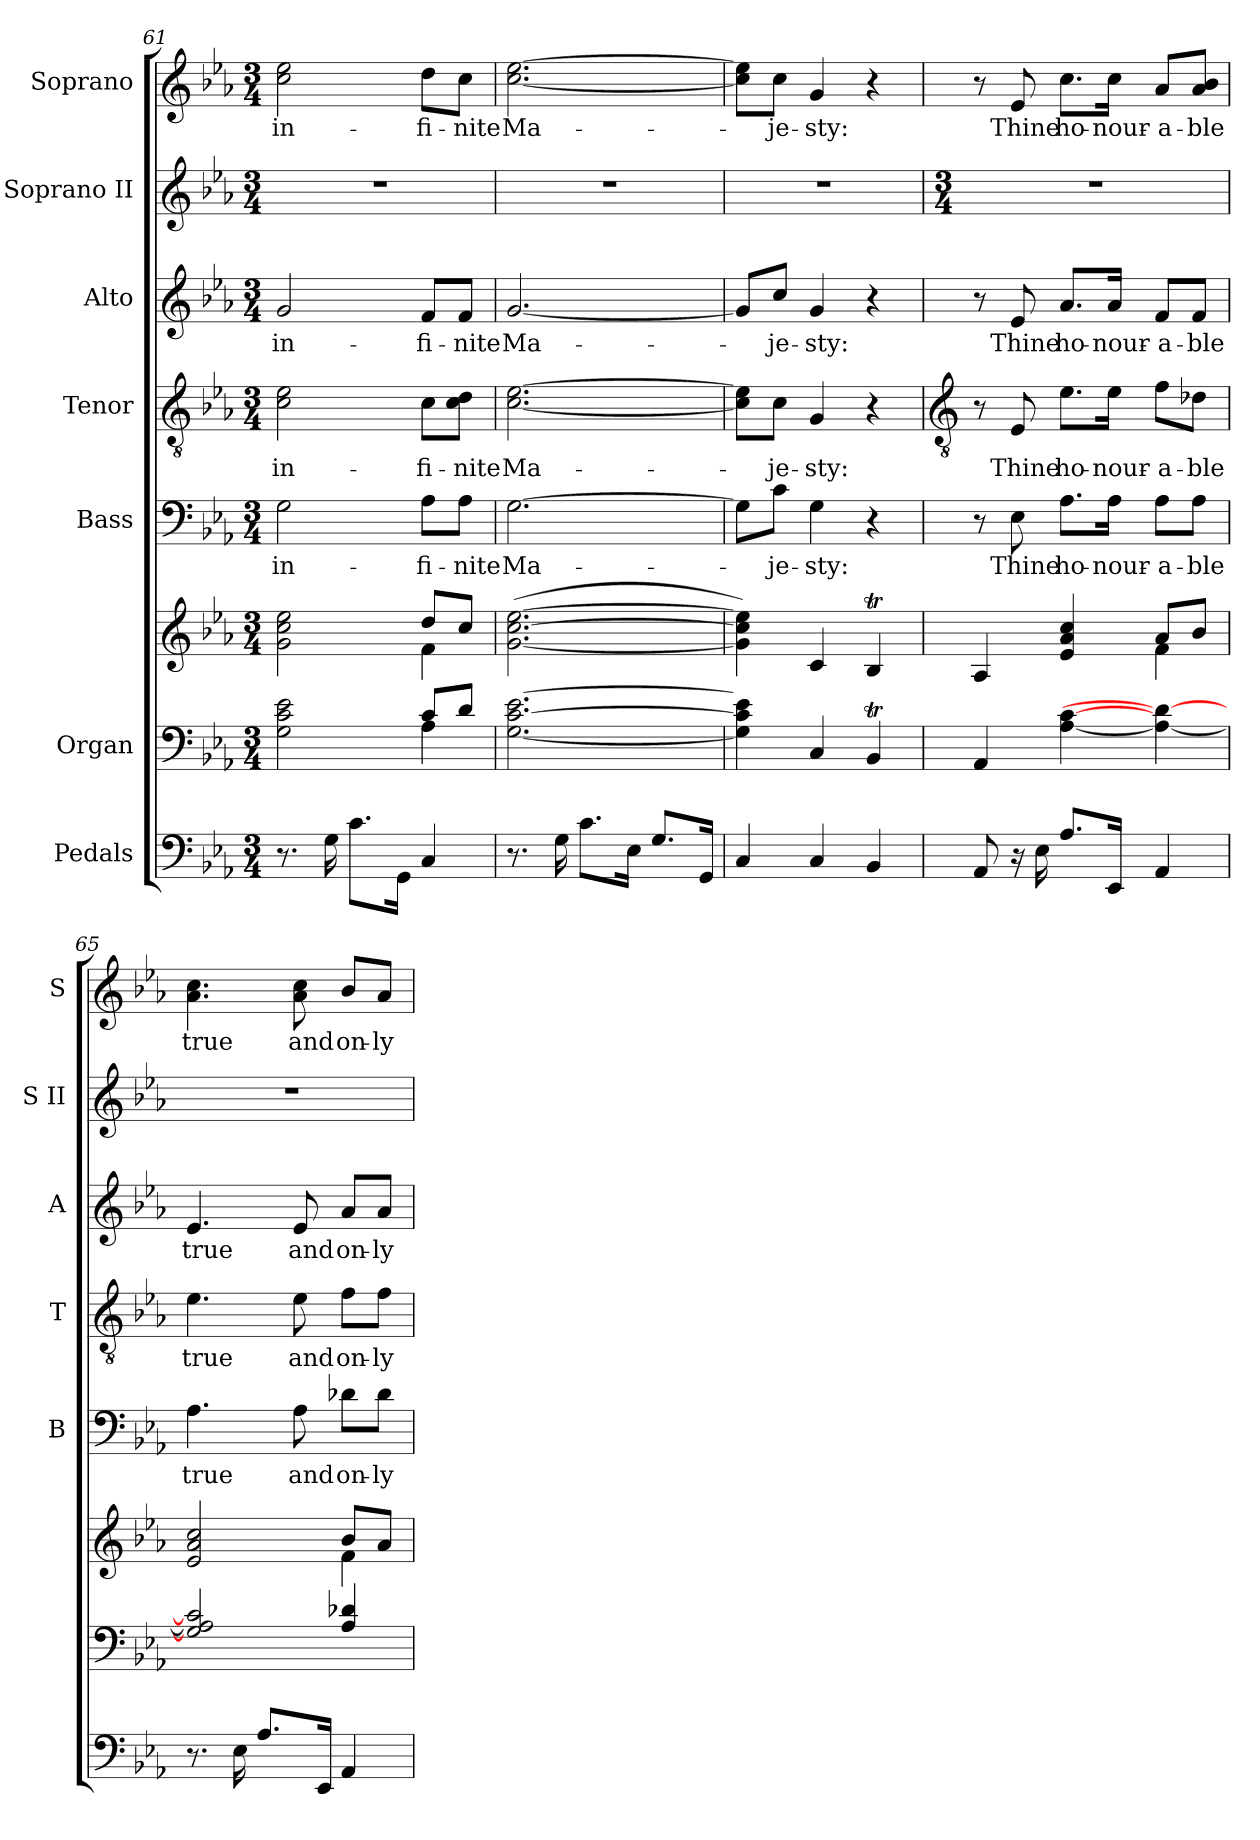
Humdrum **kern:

**kern	**kern	**kern	**kern	**text	**kern	**text	**kern	**text	**kern	**kern	**text
*part7	*part6	*part6	*part5	*part5	*part4	*part4	*part3	*part3	*part2	*part1	*part1
*staff8	*staff7	*staff6	*staff5	*staff5	*staff4	*staff4	*staff3	*staff3	*staff2	*staff1	*staff1
*I"Pedals	*I"Organ	*	*I"Bass	*	*I"Tenor	*	*I"Alto	*	*I"Soprano II	*I"Soprano	*
*	*	*	*I'B	*	*I'T	*	*I'A	*	*I'S II	*I'S	*
*clefF4	*clefF4	*clefG2	*clefF4	*	*clefGv2	*	*clefG2	*	*clefG2	*clefG2	*
*k[b-e-a-]	*k[b-e-a-]	*k[b-e-a-]	*k[b-e-a-]	*	*k[b-e-a-]	*	*k[b-e-a-]	*	*k[b-e-a-]	*k[b-e-a-]	*
*E-:	*E-:	*E-:	*E-:	*	*E-:	*	*E-:	*	*E-:	*E-:	*
*M3/4	*M3/4	*M3/4	*M3/4	*	*M3/4	*	*M3/4	*	*M3/4	*M3/4	*
=61	=61	=61	=61	=61	=61	=61	=61	=61	=61	=61	=61
*	*^	*^	*	*	*	*	*	*	*	*	*
!	!	!	!	!	!	!LO:LY:b	!	!LO:LY:b	!	!LO:LY:b	!	!	!LO:LY:b
8.r	2G 2c 2e-	2ryy	2g 2cc 2ee-	2ryy	2G	in-	2c 2e-	in-	2g	in-	2.r	2cc 2ee-	in-
16G	.	.	.	.	.	.	.	.	.	.	.	.	.
8.cL	.	.	.	.	.	.	.	.	.	.	.	.	.
16GGJ	.	.	.	.	.	.	.	.	.	.	.	.	.
!	!	!	!	!	!	!LO:LY:b	!	!LO:LY:b	!	!LO:LY:b	!	!	!LO:LY:b
4C	8c/L	4A-\	8dd/L	4f\	8A-\L	-fi-	8c\L	-fi-	8f/L	-fi-	.	8dd\L	-fi-
!	!	!	!	!	!	!LO:LY:b	!	!LO:LY:b	!	!LO:LY:b	!	!	!LO:LY:b
.	8d/J	.	8cc/J	.	8A-\J	-nite	8c\ 8d\J	-nite	8f/J	-nite	.	8cc\J	-nite
=62	=62	=62	=62	=62	=62	=62	=62	=62	=62	=62	=62	=62	=62
!	!	!	!	!	!	!LO:LY:b	!	!LO:LY:b	!	!LO:LY:b	!	!	!LO:LY:b
8.r	[2.G [2.c [2.e-	2ryy	(>[2.g [2.cc [2.ee-	2ryy	[2.G	Ma-	[2.c [2.e-	Ma-	[2.g	Ma-	2.r	[2.cc [2.ee-	Ma-
16G	.	.	.	.	.	.	.	.	.	.	.	.	.
8.cL	.	.	.	.	.	.	.	.	.	.	.	.	.
16E-J	.	.	.	.	.	.	.	.	.	.	.	.	.
8.GL	.	4ryy	.	4ryy	.	.	.	.	.	.	.	.	.
16GGJ	.	.	.	.	.	.	.	.	.	.	.	.	.
=63	=63	=63	=63	=63	=63	=63	=63	=63	=63	=63	=63	=63	=63
4C	4G] 4c] 4e-]	2ryy	4g] 4cc] 4ee-])	2ryy	8G\L]	.	8c]\ 8e-]\L	.	8g/L]	.	2.r	8cc]\ 8ee-]\L	.
!	!	!	!	!	!	!LO:LY:b	!	!LO:LY:b	!	!LO:LY:b	!	!	!LO:LY:b
.	.	.	.	.	8c\J	je-	8c\J	je-	8cc/J	je-	.	8cc\J	je-
!	!	!	!	!	!	!LO:LY:b	!	!LO:LY:b	!	!LO:LY:b	!	!	!LO:LY:b
4C	4C	.	4c	.	4G	-sty:	4G	-sty:	4g	-sty:	.	4g	-sty:
4BB-	4BB-T	4ryy	4B-T	4ryy	4r	.	4r	.	4r	.	.	4r	.
!!LO:LB:g=z
=64	=64	=64	=64	=64	=64	=64	=64	=64	=64	=64	=64	=64	=64
*	*	*	*	*	*	*	*clefGv2	*	*	*	*	*	*
*	*	*	*	*	*	*	*	*	*	*	*M3/4	*	*
8AA-	4AA-	2ryy	4A-	2ryy	8r	.	8r	.	8r	.	2.r	8r	.
!	!	!	!	!	!	!LO:LY:b	!	!LO:LY:b	!	!LO:LY:b	!	!	!LO:LY:b
16r	.	.	.	.	8E-	Thine	8E-	Thine	8e-	Thine	.	8e-	Thine
16E-	.	.	.	.	.	.	.	.	.	.	.	.	.
!	!	!	!	!	!	!LO:LY:b	!	!LO:LY:b	!	!LO:LY:b	!	!	!LO:LY:b
8.A-L	[4A- [4c	.	4e- 4a- 4cc	.	8.A-\L	ho-	8.e-\L	ho-	8.a-/L	ho-	.	8.cc\L	ho-
!	!	!	!	!	!	!LO:LY:b	!	!LO:LY:b	!	!LO:LY:b	!	!	!LO:LY:b
16EE-J	.	.	.	.	16A-\Jk	-nour-	16e-\Jk	-nour-	16a-/Jk	-nour-	.	16cc\Jk	-nour-
!	!	!	!	!	!	!LO:LY:b	!	!LO:LY:b	!	!LO:LY:b	!	!	!LO:LY:b
4AA-	4A-_ 4d-_	4ryy	8a-L	4f\	8A-\L	-a-	8f\L	-a-	8f/L	-a-	.	8a-/L	-a-
!	!	!	!	!	!	!LO:LY:b	!	!LO:LY:b	!	!LO:LY:b	!	!	!LO:LY:b
.	.	.	8b-J	.	8A-\J	-ble	8d-X\J	-ble	8f/J	-ble	.	8a-/ 8b-/J	-ble
=65	=65	=65	=65	=65	=65	=65	=65	=65	=65	=65	=65	=65	=65
!	!	!LO:N:vis=1	!	!	!	!LO:LY:b	!	!LO:LY:b	!	!LO:LY:b	!	!	!LO:LY:b
8.r	2G] 2A-] 2c]	2.ryy	2e- 2a- 2cc	2ryy	4.A-	true	4.e-	true	4.e-	true	2.r	4.a- 4.cc	true
16E-	.	.	.	.	.	.	.	.	.	.	.	.	.
8.A-L	.	.	.	.	.	.	.	.	.	.	.	.	.
!	!	!	!	!	!	!LO:LY:b	!	!LO:LY:b	!	!LO:LY:b	!	!	!LO:LY:b
.	.	.	.	.	8A-	and	8e-	and	8e-	and	.	8a- 8cc	and
16EE-J	.	.	.	.	.	.	.	.	.	.	.	.	.
!	!	!	!	!	!	!LO:LY:b	!	!LO:LY:b	!	!LO:LY:b	!	!	!LO:LY:b
4AA-	4A- 4d-X	.	8b-L	4f\	8d-X\L	on-	8f\L	on-	8a-/L	on-	.	8b-/L	on-
!	!	!	!	!	!	!LO:LY:b	!	!LO:LY:b	!	!LO:LY:b	!	!	!LO:LY:b
.	.	.	8a-J	.	8d-\J	-ly	8f\J	-ly	8a-/J	-ly	.	8a-/J	-ly
*	*v	*v	*	*	*	*	*	*	*	*	*	*	*
*	*	*v	*v	*	*	*	*	*	*	*	*	*
=	=	=	=	=	=	=	=	=	=	=	=
*-	*-	*-	*-	*-	*-	*-	*-	*-	*-	*-	*-
